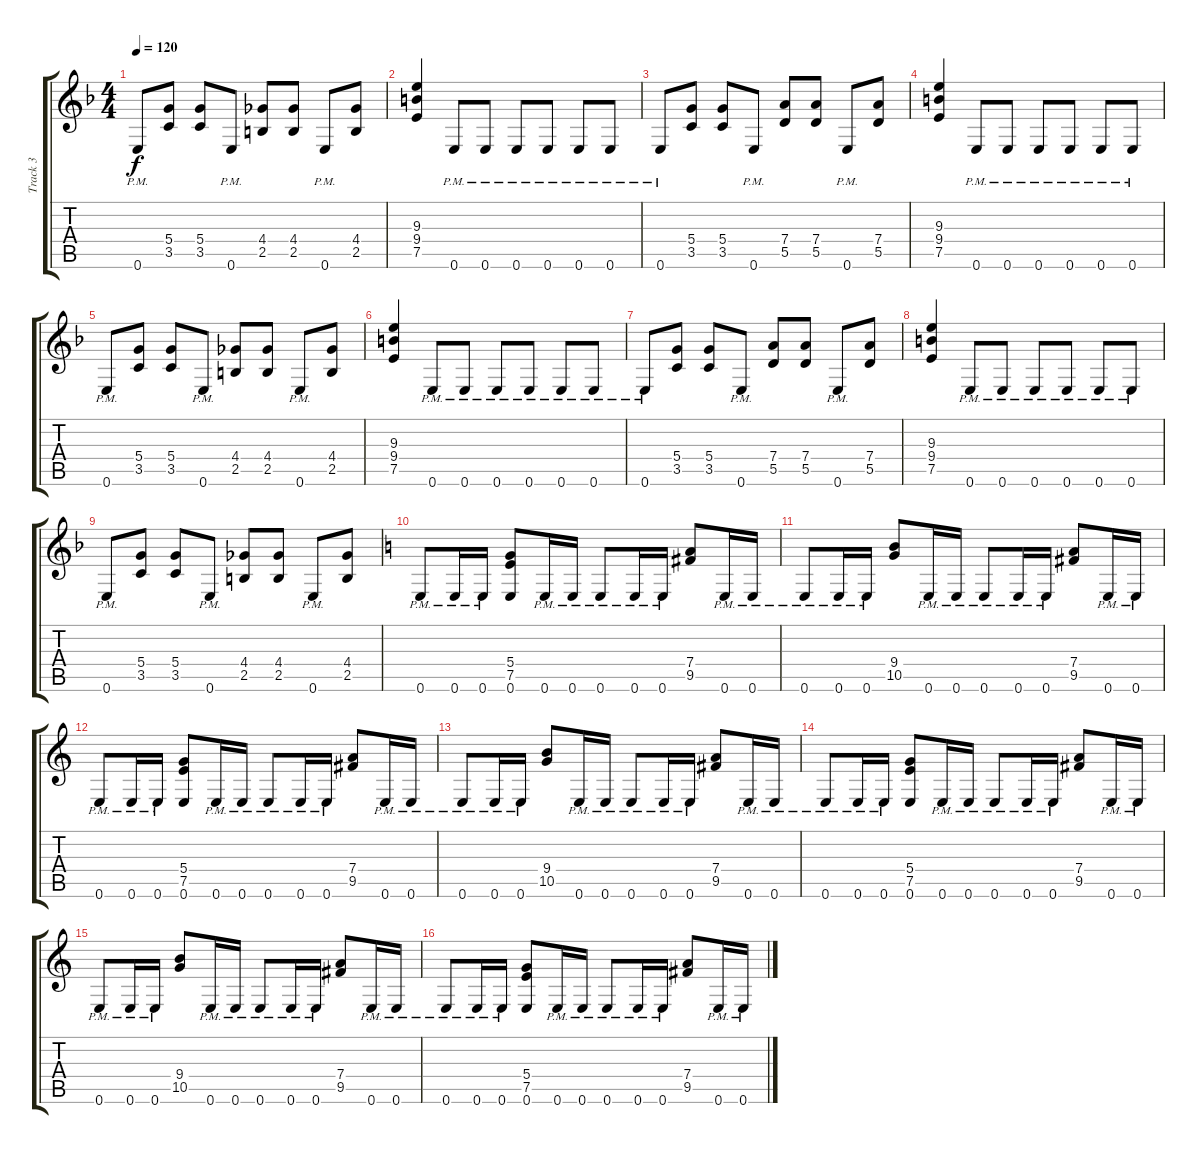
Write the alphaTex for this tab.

\track ("Track 3" "Track 3") {instrument distortionguitar}
\staff {score tabs}
\tuning (E4 B3 G3 D3 A2 E2) {hide}
\ts (4 4)
\tempo 120
\clef g2
\ks f
0.6{pm}.8{dy f} (5.4 3.5).8 (5.4 3.5).8 0.6{pm}.8 (4.4 2.5).8 (4.4 2.5).8 0.6{pm}.8 (4.4 2.5).8 |
(9.3 9.4 7.5).4 0.6{pm}.8 0.6{pm}.8 0.6{pm}.8 0.6{pm}.8 0.6{pm}.8 0.6{pm}.8 |
0.6{pm}.8 (5.4 3.5).8 (5.4 3.5).8 0.6{pm}.8 (7.4 5.5).8 (7.4 5.5).8 0.6{pm}.8 (7.4 5.5).8 |
(9.3 9.4 7.5).4 0.6{pm}.8 0.6{pm}.8 0.6{pm}.8 0.6{pm}.8 0.6{pm}.8 0.6{pm}.8 |
0.6{pm}.8 (5.4 3.5).8 (5.4 3.5).8 0.6{pm}.8 (4.4 2.5).8 (4.4 2.5).8 0.6{pm}.8 (4.4 2.5).8 |
(9.3 9.4 7.5).4 0.6{pm}.8 0.6{pm}.8 0.6{pm}.8 0.6{pm}.8 0.6{pm}.8 0.6{pm}.8 |
0.6{pm}.8 (5.4 3.5).8 (5.4 3.5).8 0.6{pm}.8 (7.4 5.5).8 (7.4 5.5).8 0.6{pm}.8 (7.4 5.5).8 |
(9.3 9.4 7.5).4 0.6{pm}.8 0.6{pm}.8 0.6{pm}.8 0.6{pm}.8 0.6{pm}.8 0.6{pm}.8 |
0.6{pm}.8 (5.4 3.5).8 (5.4 3.5).8 0.6{pm}.8 (4.4 2.5).8 (4.4 2.5).8 0.6{pm}.8 (4.4 2.5).8 |
\ks c
0.6{pm}.8 0.6{pm}.16 0.6{pm}.16 (5.4 7.5 0.6).8 0.6{pm}.16 0.6{pm}.16 0.6{pm}.8 0.6{pm}.16 0.6{pm}.16 (7.4 9.5).8 0.6{pm}.16 0.6{pm}.16 |
0.6{pm}.8 0.6{pm}.16 0.6{pm}.16 (9.4 10.5).8 0.6{pm}.16 0.6{pm}.16 0.6{pm}.8 0.6{pm}.16 0.6{pm}.16 (7.4 9.5).8 0.6{pm}.16 0.6{pm}.16 |
0.6{pm}.8 0.6{pm}.16 0.6{pm}.16 (5.4 7.5 0.6).8 0.6{pm}.16 0.6{pm}.16 0.6{pm}.8 0.6{pm}.16 0.6{pm}.16 (7.4 9.5).8 0.6{pm}.16 0.6{pm}.16 |
0.6{pm}.8 0.6{pm}.16 0.6{pm}.16 (9.4 10.5).8 0.6{pm}.16 0.6{pm}.16 0.6{pm}.8 0.6{pm}.16 0.6{pm}.16 (7.4 9.5).8 0.6{pm}.16 0.6{pm}.16 |
0.6{pm}.8 0.6{pm}.16 0.6{pm}.16 (5.4 7.5 0.6).8 0.6{pm}.16 0.6{pm}.16 0.6{pm}.8 0.6{pm}.16 0.6{pm}.16 (7.4 9.5).8 0.6{pm}.16 0.6{pm}.16 |
0.6{pm}.8 0.6{pm}.16 0.6{pm}.16 (9.4 10.5).8 0.6{pm}.16 0.6{pm}.16 0.6{pm}.8 0.6{pm}.16 0.6{pm}.16 (7.4 9.5).8 0.6{pm}.16 0.6{pm}.16 |
0.6{pm}.8 0.6{pm}.16 0.6{pm}.16 (5.4 7.5 0.6).8 0.6{pm}.16 0.6{pm}.16 0.6{pm}.8 0.6{pm}.16 0.6{pm}.16 (7.4 9.5).8 0.6{pm}.16 0.6{pm}.16
